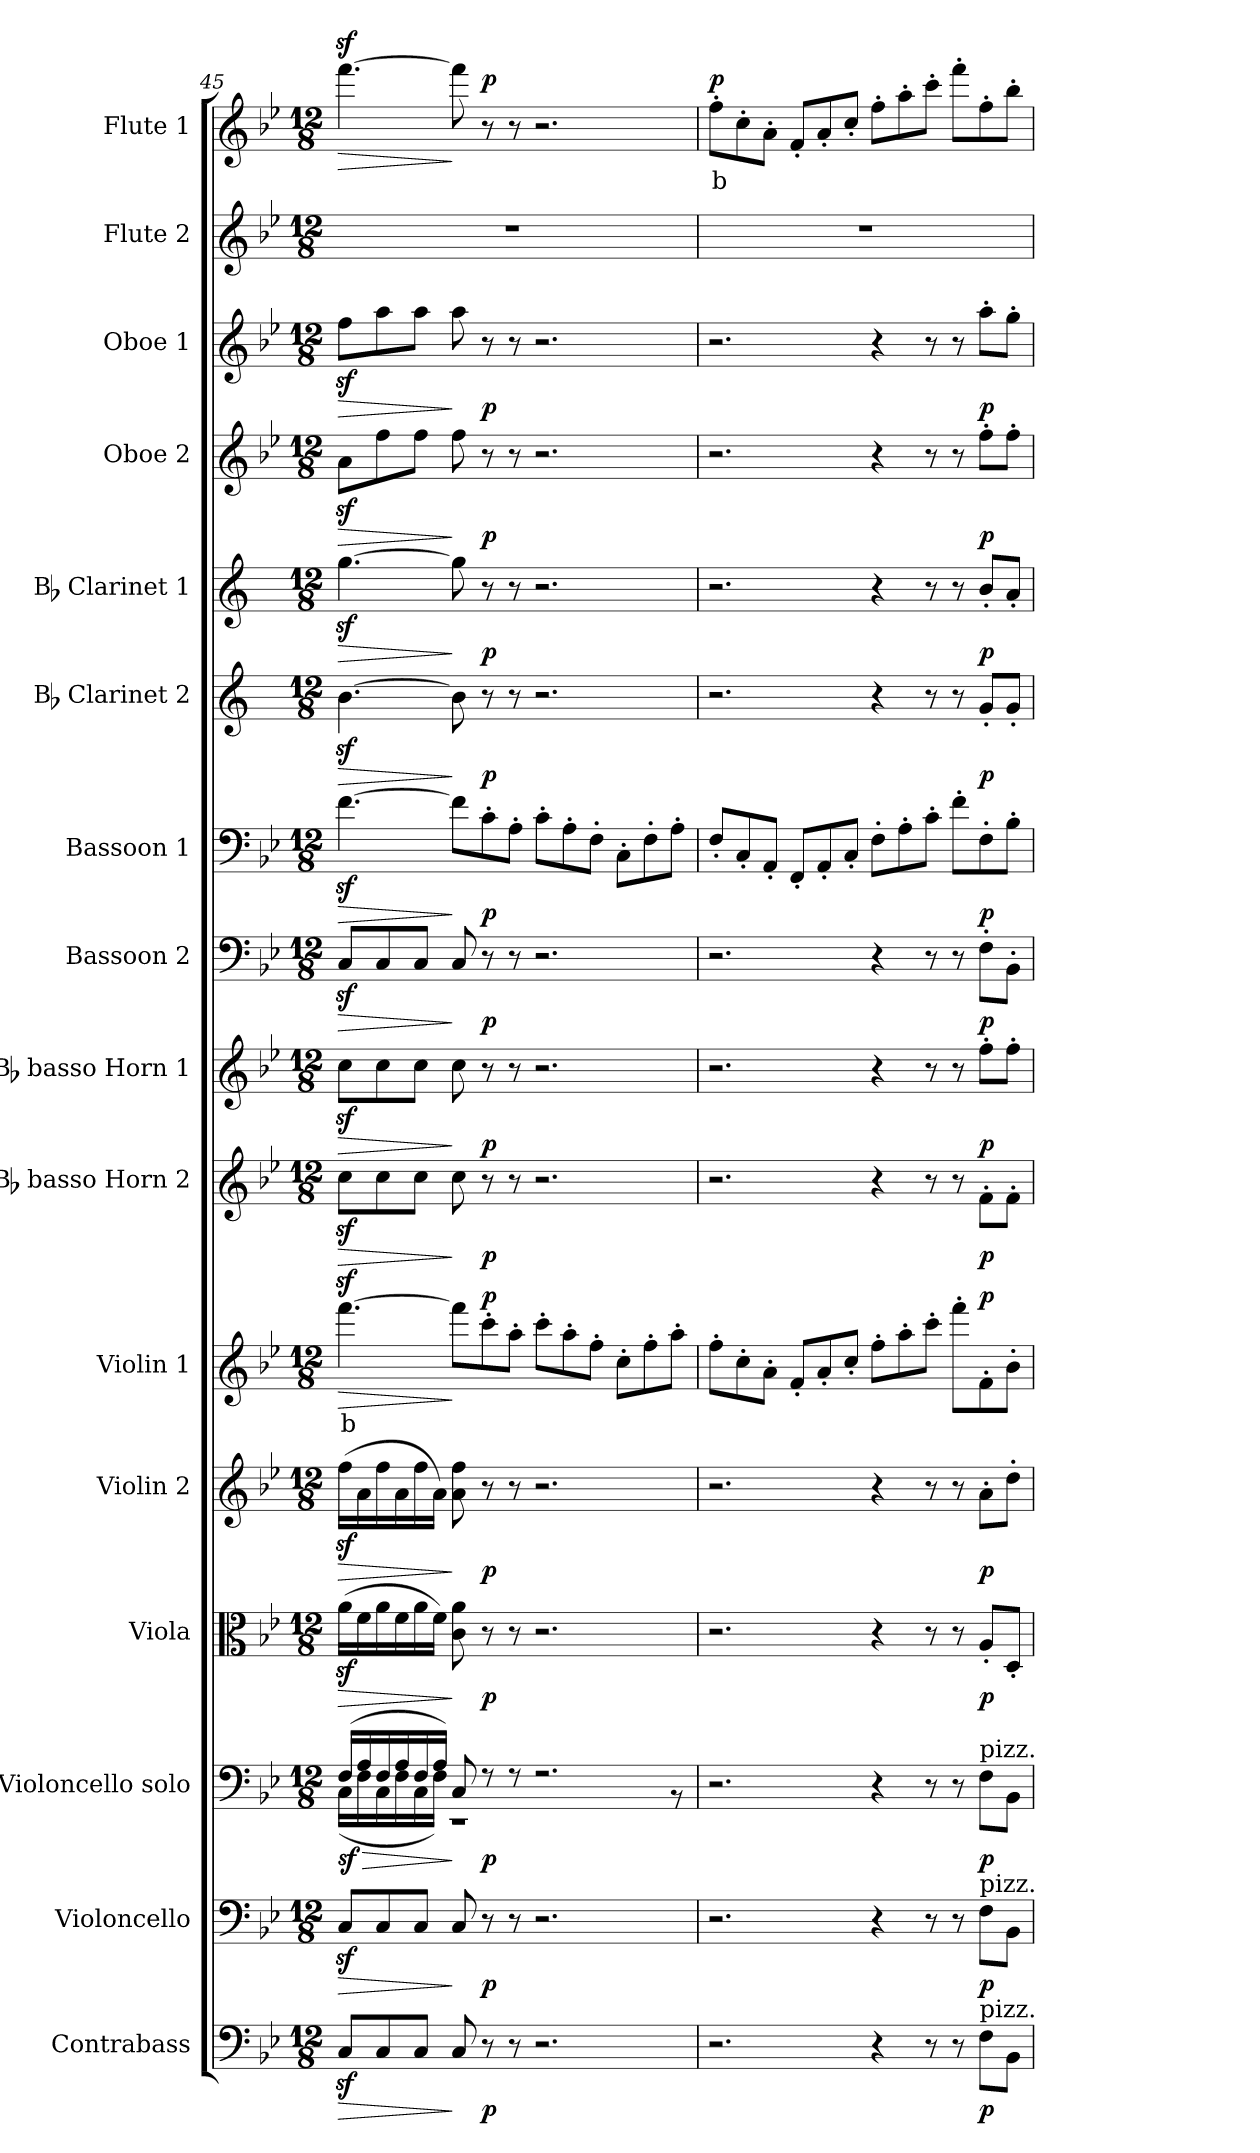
**kern	**dynam	**kern	**dynam	**kern	**dynam	**kern	**dynam	**kern	**dynam	**kern	**text	**dynam	**kern	**dynam	**kern	**dynam	**kern	**dynam	**kern	**dynam	**kern	**dynam	**kern	**dynam	**kern	**dynam	**kern	**dynam	**kern	**kern	**text	**dynam
*part16	*part16	*part15	*part15	*part14	*part14	*part13	*part13	*part12	*part12	*part11	*part11	*part11	*part10	*part10	*part9	*part9	*part8	*part8	*part7	*part7	*part6	*part6	*part5	*part5	*part4	*part4	*part3	*part3	*part2	*part1	*part1	*part1
*staff16	*staff16	*staff15	*staff15	*staff14	*staff14	*staff13	*staff13	*staff12	*staff12	*staff11	*staff11	*staff11	*staff10	*staff10	*staff9	*staff9	*staff8	*staff8	*staff7	*staff7	*staff6	*staff6	*staff5	*staff5	*staff4	*staff4	*staff3	*staff3	*staff2	*staff1	*staff1	*staff1
*I"Contrabass	*	*I"Violoncello	*	*I"Violoncello solo	*	*I"Viola	*	*I"Violin 2	*	*I"Violin 1	*	*	*I"Bb basso Horn 2	*	*I"Bb basso Horn 1	*	*I"Bassoon 2	*	*I"Bassoon 1	*	*I"Bb Clarinet 2	*	*I"Bb Clarinet 1	*	*I"Oboe 2	*	*I"Oboe 1	*	*I"Flute 2	*I"Flute 1	*	*
*I'Cb	*	*I'Vc	*	*I'Vc solo	*	*I'Vla	*	*I'Vln 2	*	*I'Vln 1	*	*	*I'Hn 2	*	*I'Hn 1	*	*I'Bsn 2	*	*I'Bsn 1	*	*I'Cl 2	*	*I'Cl 1	*	*I'Ob 2	*	*I'Ob 1	*	*I'Fl 2	*I'Fl 1	*	*
*clefF4	*	*clefF4	*	*clefF4	*	*clefC3	*	*clefG2	*	*clefG2	*	*	*clefG2	*	*clefG2	*	*clefF4	*	*clefF4	*	*clefG2	*	*clefG2	*	*clefG2	*	*clefG2	*	*clefG2	*clefG2	*	*
*ITrd7c12	*	*	*	*	*	*	*	*	*	*	*	*	*ITrd8c14	*	*ITrd8c14	*	*	*	*	*	*ITrd1c2	*	*ITrd1c2	*	*	*	*	*	*	*	*	*
*k[b-e-]	*	*k[b-e-]	*	*k[b-e-]	*	*k[b-e-]	*	*k[b-e-]	*	*k[b-e-]	*	*	*k[b-e-]	*	*k[b-e-]	*	*k[b-e-]	*	*k[b-e-]	*	*k[b-e-]	*	*k[b-e-]	*	*k[b-e-]	*	*k[b-e-]	*	*k[b-e-]	*k[b-e-]	*	*
*M12/8	*	*M12/8	*	*M12/8	*	*M12/8	*	*M12/8	*	*M12/8	*	*	*M12/8	*	*M12/8	*	*M12/8	*	*M12/8	*	*M12/8	*	*M12/8	*	*M12/8	*	*M12/8	*	*M12/8	*M12/8	*	*
=45	=45	=45	=45	=45	=45	=45	=45	=45	=45	=45	=45	=45	=45	=45	=45	=45	=45	=45	=45	=45	=45	=45	=45	=45	=45	=45	=45	=45	=45	=45	=45	=45
!	!LO:HP:b	!	!LO:HP:b	!	!LO:HP:b	!	!LO:HP:b	!	!LO:HP:b	!	!LO:LY:b:color=#FF0000	!LO:HP:b	!	!LO:HP:b	!	!LO:HP:b	!	!LO:HP:b	!	!LO:HP:b	!	!LO:HP:b	!	!LO:HP:b	!	!LO:HP:b	!	!LO:HP:b	!	!	!	!LO:HP:b
*	*	*	*	*^	*	*	*	*	*	*	*	*	*	*	*	*	*	*	*	*	*	*	*	*	*	*	*	*	*	*	*	*
!	!	!	!	!	!	!LO:DY:n=1:b	!	!	!	!	!	!	!	!	!	!	!	!	!	!	!	!	!	!	!	!	!	!	!	!	!	!	!
8CCz</L	>	8Cz</L	>	(16F/LL	(16C\LL	> sf	(16az<\LL	>	(16ffz<\LL	>	[4.fffz<\	b	>	8cz<\L	>	8cz<\L	>	8Cz</L	>	[4.fz<\	>	[4.az<\	>	[4.ffz<\	>	8az<\L	>	8ffz<\L	>	1.r	[4.fffz<\	.	>
.	.	.	.	16A/	16F\	.	16f\	.	16a\	.	.	.	.	.	.	.	.	.	.	.	.	.	.	.	.	.	.	.	.	.	.	.	.
8CC/	.	8C/	.	16F/	16C\	.	16a\	.	16ff\	.	.	.	.	8c\	.	8c\	.	8C/	.	.	.	.	.	.	.	8ff\	.	8aa\	.	.	.	.	.
.	.	.	.	16A/	16F\	.	16f\	.	16a\	.	.	.	.	.	.	.	.	.	.	.	.	.	.	.	.	.	.	.	.	.	.	.	.
8CC/J	.	8C/J	.	16F/	16C\	.	16a\	.	16ff\	.	.	.	.	8c\J	.	8c\J	.	8C/J	.	.	.	.	.	.	.	8ff\J	.	8aa\J	.	.	.	.	.
.	.	.	.	16A/JJ)	16F\JJ)	.	16f\JJ)	.	16a\JJ)	.	.	.	.	.	.	.	.	.	.	.	.	.	.	.	.	.	.	.	.	.	.	.	.
8CC/	]	8C/	]	8C/	1r	]	8c\ 8a\	]	8a\ 8ff\	]	8fff\L]	.	]	8c\	]	8c\	]	8C/	]	8f\L]	]	8a\]	]	8ff\]	]	8ff\	]	8aa\	]	.	8fff\]	.	]
!	!LO:DY:b	!	!LO:DY:b	!	!	!LO:DY:n=2:b	!	!LO:DY:b	!	!LO:DY:b	!	!	!LO:DY:b	!	!LO:DY:b	!	!LO:DY:b	!	!LO:DY:b	!	!LO:DY:b	!	!LO:DY:b	!	!LO:DY:b	!	!LO:DY:b	!	!LO:DY:b	!	!	!	!LO:DY:b
8r	p	8r	p	8r	.	p	8r	p	8r	p	8ccc'\	.	p	8r	p	8r	p	8r	p	8c'\	p	8r	p	8r	p	8r	p	8r	p	.	8r	.	p
8r	.	8r	.	8r	.	.	8r	.	8r	.	8aa'\J	.	.	8r	.	8r	.	8r	.	8A'\J	.	8r	.	8r	.	8r	.	8r	.	.	8r	.	.
2.r	.	2.r	.	2.r	.	.	2.r	.	2.r	.	8ccc'\L	.	.	2.r	.	2.r	.	2.r	.	8c'\L	.	2.r	.	2.r	.	2.r	.	2.r	.	.	2.r	.	.
.	.	.	.	.	.	.	.	.	.	.	8aa'\	.	.	.	.	.	.	.	.	8A'\	.	.	.	.	.	.	.	.	.	.	.	.	.
.	.	.	.	.	.	.	.	.	.	.	8ff'\J	.	.	.	.	.	.	.	.	8F'\J	.	.	.	.	.	.	.	.	.	.	.	.	.
.	.	.	.	.	.	.	.	.	.	.	8cc'\L	.	.	.	.	.	.	.	.	8C'\L	.	.	.	.	.	.	.	.	.	.	.	.	.
.	.	.	.	.	.	.	.	.	.	.	8ff'\	.	.	.	.	.	.	.	.	8F'\	.	.	.	.	.	.	.	.	.	.	.	.	.
.	.	.	.	.	8r	.	.	.	.	.	8aa'\J	.	.	.	.	.	.	.	.	8A'\J	.	.	.	.	.	.	.	.	.	.	.	.	.
=46	=46	=46	=46	=46	=46	=46	=46	=46	=46	=46	=46	=46	=46	=46	=46	=46	=46	=46	=46	=46	=46	=46	=46	=46	=46	=46	=46	=46	=46	=46	=46	=46	=46
!	!	!	!	!	!	!	!	!	!	!	!	!	!	!	!	!	!	!	!	!	!	!	!	!	!	!	!	!	!	!	!	!LO:LY:b:color=#FF0000	!LO:DY:b
*	*	*	*	*v	*v	*	*	*	*	*	*	*	*	*	*	*	*	*	*	*	*	*	*	*	*	*	*	*	*	*	*	*	*
2.r	.	2.r	.	2.r	.	2.r	.	2.r	.	8ff'\L	.	.	2.r	.	2.r	.	2.r	.	8F'/L	.	2.r	.	2.r	.	2.r	.	2.r	.	1.r	8ff'\L	b	p
.	.	.	.	.	.	.	.	.	.	8cc'\	.	.	.	.	.	.	.	.	8C'/	.	.	.	.	.	.	.	.	.	.	8cc'\	.	.
.	.	.	.	.	.	.	.	.	.	8a'\J	.	.	.	.	.	.	.	.	8AA'/J	.	.	.	.	.	.	.	.	.	.	8a'\J	.	.
.	.	.	.	.	.	.	.	.	.	8f'/L	.	.	.	.	.	.	.	.	8FF'/L	.	.	.	.	.	.	.	.	.	.	8f'/L	.	.
.	.	.	.	.	.	.	.	.	.	8a'/	.	.	.	.	.	.	.	.	8AA'/	.	.	.	.	.	.	.	.	.	.	8a'/	.	.
.	.	.	.	.	.	.	.	.	.	8cc'/J	.	.	.	.	.	.	.	.	8C'/J	.	.	.	.	.	.	.	.	.	.	8cc'/J	.	.
4r	.	4r	.	4r	.	4r	.	4r	.	8ff'\L	.	.	4r	.	4r	.	4r	.	8F'\L	.	4r	.	4r	.	4r	.	4r	.	.	8ff'\L	.	.
.	.	.	.	.	.	.	.	.	.	8aa'\	.	.	.	.	.	.	.	.	8A'\	.	.	.	.	.	.	.	.	.	.	8aa'\	.	.
8r	.	8r	.	8r	.	8r	.	8r	.	8ccc'\J	.	.	8r	.	8r	.	8r	.	8c'\J	.	8r	.	8r	.	8r	.	8r	.	.	8ccc'\J	.	.
8r	.	8r	.	8r	.	8r	.	8r	.	8fff'\L	.	.	8r	.	8r	.	8r	.	8f'\L	.	8r	.	8r	.	8r	.	8r	.	.	8fff'\L	.	.
!	!	!	!	!LO:TX:a:t=pizz.	!	!	!	!	!	!	!	!	!	!	!	!	!	!	!	!	!	!	!	!	!	!	!	!	!	!	!	!
!	!	!LO:TX:a:t=pizz.	!	!	!	!	!	!	!	!	!	!	!	!	!	!	!	!	!	!	!	!	!	!	!	!	!	!	!	!	!	!
!LO:TX:a:t=pizz.	!	!	!	!	!	!	!	!	!	!	!	!	!	!	!	!	!	!	!	!	!	!	!	!	!	!	!	!	!	!	!	!
!	!LO:DY:b	!	!LO:DY:b	!	!LO:DY:b	!	!LO:DY:b	!	!LO:DY:b	!	!	!LO:DY:b	!	!LO:DY:b	!	!LO:DY:b	!	!LO:DY:b	!	!LO:DY:b	!	!LO:DY:b	!	!LO:DY:b	!	!LO:DY:b	!	!LO:DY:b	!	!	!	!
8FF\L	p	8F\L	p	8F\L	p	8A'/L	p	8a'\L	p	8f'\	.	p	8F'\L	p	8f'\L	p	8F'\L	p	8F'\	p	8f'/L	p	8a'/L	p	8ff'\L	p	8aa'\L	p	.	8ff'\	.	.
8BBB-\J	.	8BB-\J	.	8BB-\J	.	8D'/J	.	8dd'\J	.	8b-'\J	.	.	8F'\J	.	8f'\J	.	8BB-'\J	.	8B-'\J	.	8f'/J	.	8g'/J	.	8ff'\J	.	8gg'\J	.	.	8bb-'\J	.	.
=	=	=	=	=	=	=	=	=	=	=	=	=	=	=	=	=	=	=	=	=	=	=	=	=	=	=	=	=	=	=	=	=
*-	*-	*-	*-	*-	*-	*-	*-	*-	*-	*-	*-	*-	*-	*-	*-	*-	*-	*-	*-	*-	*-	*-	*-	*-	*-	*-	*-	*-	*-	*-	*-	*-
